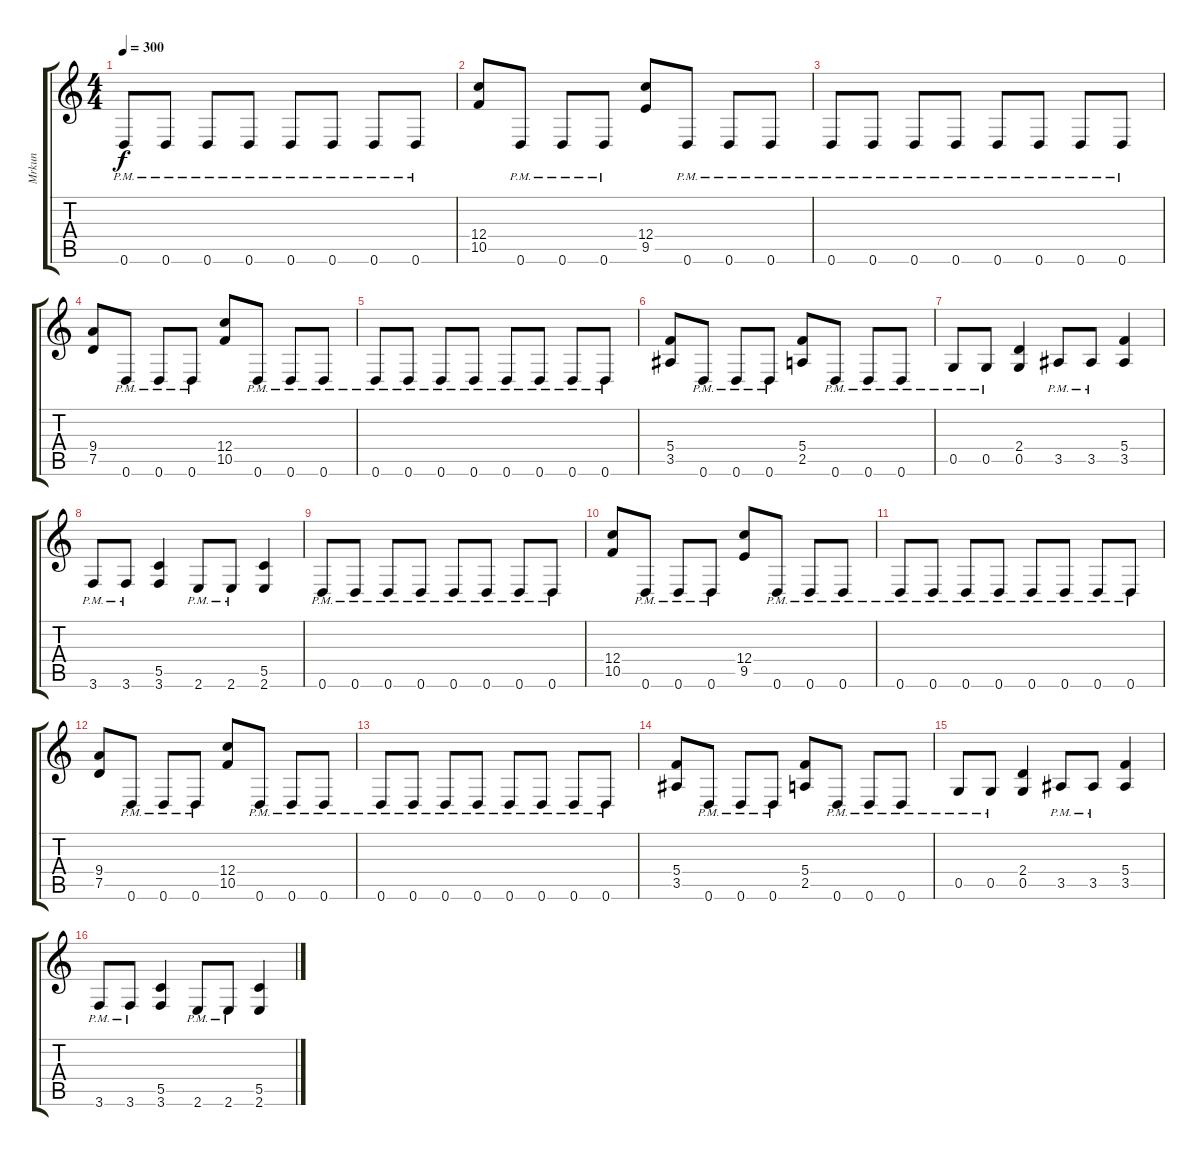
\track ("Mrkun" "Mrkun") {instrument distortionguitar}
\staff {score tabs}
\tuning (D4 A3 F3 C3 G2 D2) {hide}
\ts (4 4)
\tempo 300
\clef g2
\ks c
0.6{pm}.8{dy f} 0.6{pm}.8 0.6{pm}.8 0.6{pm}.8 0.6{pm}.8 0.6{pm}.8 0.6{pm}.8 0.6{pm}.8 |
(12.4 10.5).8 0.6{pm}.8 0.6{pm}.8 0.6{pm}.8 (12.4 9.5).8 0.6{pm}.8 0.6{pm}.8 0.6{pm}.8 |
0.6{pm}.8 0.6{pm}.8 0.6{pm}.8 0.6{pm}.8 0.6{pm}.8 0.6{pm}.8 0.6{pm}.8 0.6{pm}.8 |
(9.4 7.5).8 0.6{pm}.8 0.6{pm}.8 0.6{pm}.8 (12.4 10.5).8 0.6{pm}.8 0.6{pm}.8 0.6{pm}.8 |
0.6{pm}.8 0.6{pm}.8 0.6{pm}.8 0.6{pm}.8 0.6{pm}.8 0.6{pm}.8 0.6{pm}.8 0.6{pm}.8 |
(5.4 3.5).8 0.6{pm}.8 0.6{pm}.8 0.6{pm}.8 (5.4 2.5).8 0.6{pm}.8 0.6{pm}.8 0.6{pm}.8 |
0.5{pm}.8 0.5{pm}.8 (2.4 0.5).4 3.5{pm}.8 3.5{pm}.8 (5.4 3.5).4 |
3.6{pm}.8 3.6{pm}.8 (5.5 3.6).4 2.6{pm}.8 2.6{pm}.8 (5.5 2.6).4 |
0.6{pm}.8 0.6{pm}.8 0.6{pm}.8 0.6{pm}.8 0.6{pm}.8 0.6{pm}.8 0.6{pm}.8 0.6{pm}.8 |
(12.4 10.5).8 0.6{pm}.8 0.6{pm}.8 0.6{pm}.8 (12.4 9.5).8 0.6{pm}.8 0.6{pm}.8 0.6{pm}.8 |
0.6{pm}.8 0.6{pm}.8 0.6{pm}.8 0.6{pm}.8 0.6{pm}.8 0.6{pm}.8 0.6{pm}.8 0.6{pm}.8 |
(9.4 7.5).8 0.6{pm}.8 0.6{pm}.8 0.6{pm}.8 (12.4 10.5).8 0.6{pm}.8 0.6{pm}.8 0.6{pm}.8 |
0.6{pm}.8 0.6{pm}.8 0.6{pm}.8 0.6{pm}.8 0.6{pm}.8 0.6{pm}.8 0.6{pm}.8 0.6{pm}.8 |
(5.4 3.5).8 0.6{pm}.8 0.6{pm}.8 0.6{pm}.8 (5.4 2.5).8 0.6{pm}.8 0.6{pm}.8 0.6{pm}.8 |
0.5{pm}.8 0.5{pm}.8 (2.4 0.5).4 3.5{pm}.8 3.5{pm}.8 (5.4 3.5).4 |
3.6{pm}.8 3.6{pm}.8 (5.5 3.6).4 2.6{pm}.8 2.6{pm}.8 (5.5 2.6).4
